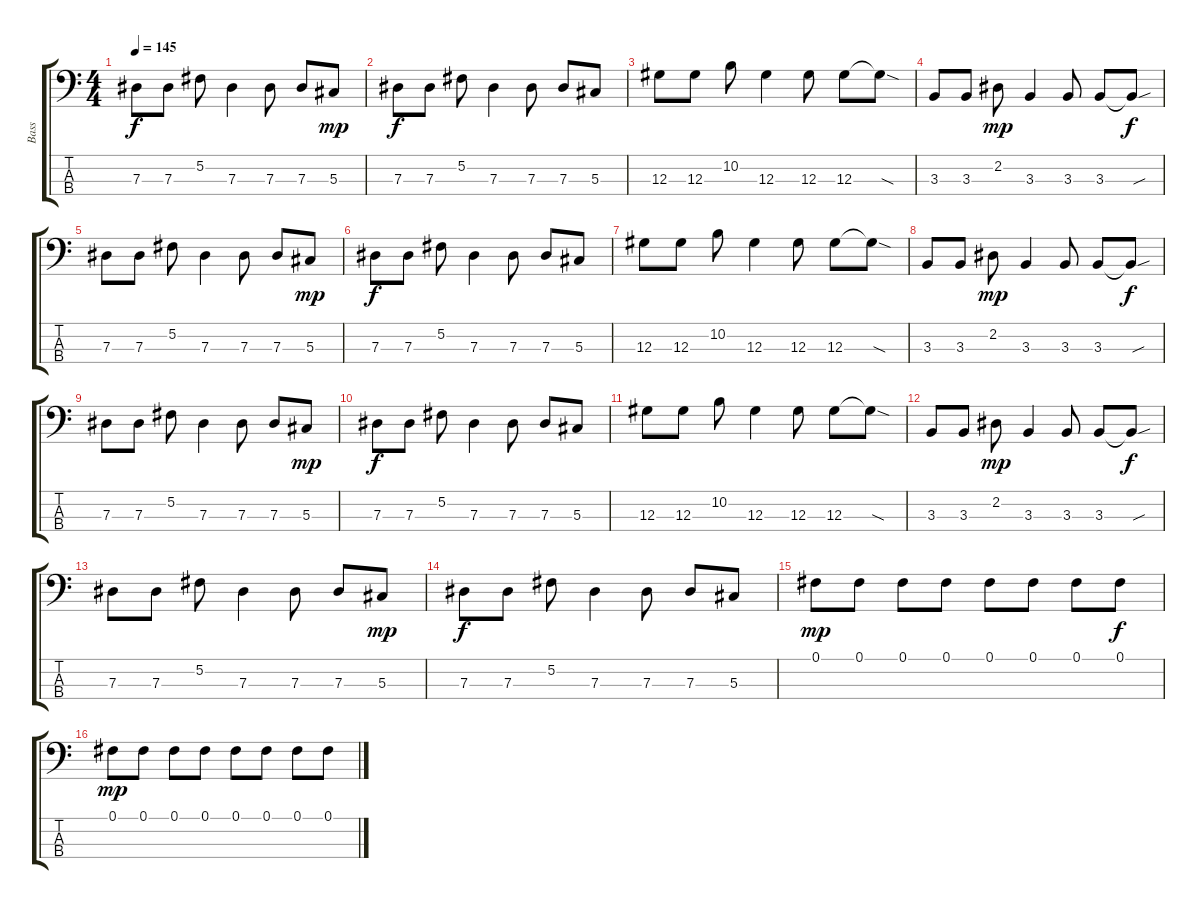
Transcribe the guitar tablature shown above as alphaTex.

\track ("Bass " "Bass ") {instrument electricbassfinger}
\staff {score tabs}
\tuning (Gb2 Db2 Ab1 Eb1) {hide}
\ts (4 4)
\tempo 145
\clef f4
\ks c
7.3.8{dy f} 7.3.8 5.2.8 7.3.4 7.3.8 7.3.8 5.3.8{dy mp} |
7.3.8{dy f} 7.3.8 5.2.8 7.3.4 7.3.8 7.3.8 5.3.8 |
12.3.8 12.3.8 10.2.8 12.3.4 12.3.8 12.3.8 12.3{sod t}.8 |
3.3.8 3.3.8 2.2.8{dy mp} 3.3.4 3.3.8 3.3.8 3.3{sou t}.8{dy f} |
7.3.8 7.3.8 5.2.8 7.3.4 7.3.8 7.3.8 5.3.8{dy mp} |
7.3.8{dy f} 7.3.8 5.2.8 7.3.4 7.3.8 7.3.8 5.3.8 |
12.3.8 12.3.8 10.2.8 12.3.4 12.3.8 12.3.8 12.3{sod t}.8 |
3.3.8 3.3.8 2.2.8{dy mp} 3.3.4 3.3.8 3.3.8 3.3{sou t}.8{dy f} |
7.3.8 7.3.8 5.2.8 7.3.4 7.3.8 7.3.8 5.3.8{dy mp} |
7.3.8{dy f} 7.3.8 5.2.8 7.3.4 7.3.8 7.3.8 5.3.8 |
12.3.8 12.3.8 10.2.8 12.3.4 12.3.8 12.3.8 12.3{sod t}.8 |
3.3.8 3.3.8 2.2.8{dy mp} 3.3.4 3.3.8 3.3.8 3.3{sou t}.8{dy f} |
7.3.8 7.3.8 5.2.8 7.3.4 7.3.8 7.3.8 5.3.8{dy mp} |
7.3.8{dy f} 7.3.8 5.2.8 7.3.4 7.3.8 7.3.8 5.3.8 |
0.1.8{dy mp} 0.1.8 0.1.8 0.1.8 0.1.8 0.1.8 0.1.8 0.1.8{dy f} |
0.1.8{dy mp} 0.1.8 0.1.8 0.1.8 0.1.8 0.1.8 0.1.8 0.1.8
